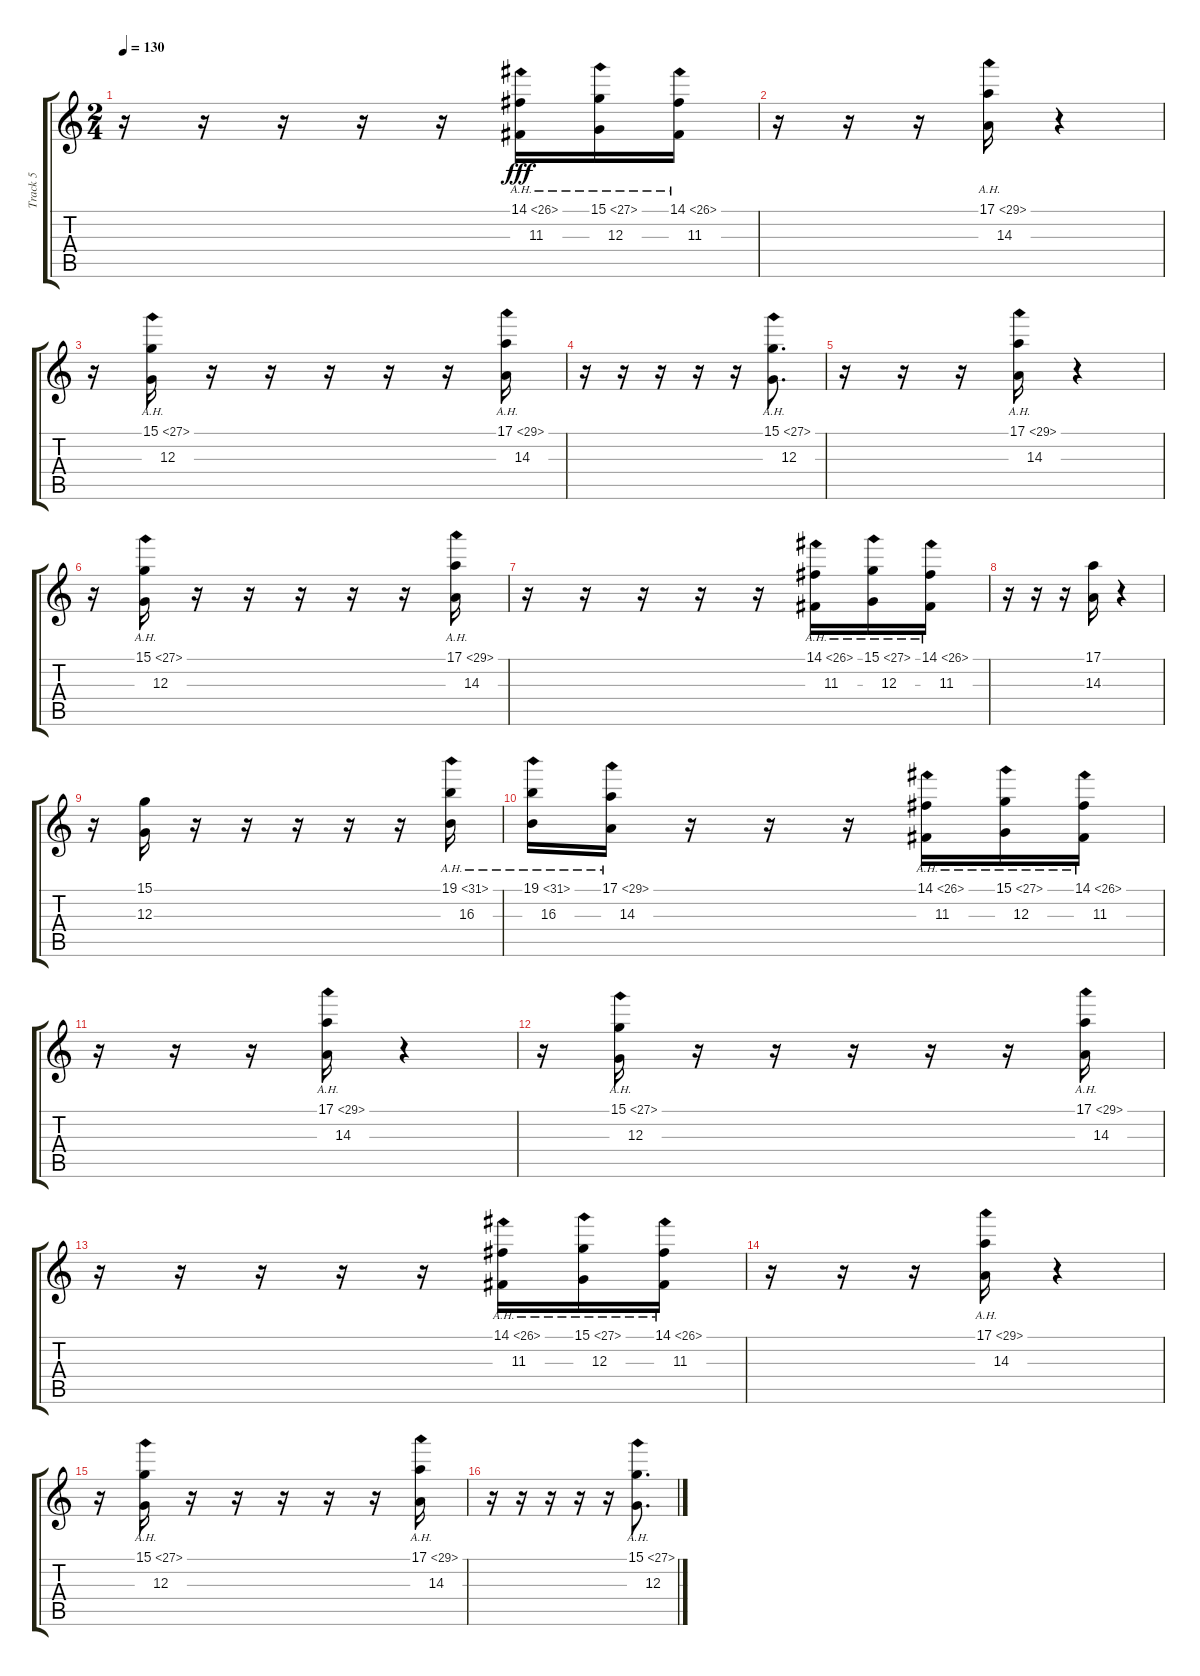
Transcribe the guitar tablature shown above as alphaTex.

\track ("Track 5" "Track 5") {instrument synthstrings1}
\staff {score tabs}
\tuning (E4 B3 G3 D3 A2 E2) {hide}
\ts (2 4)
\tempo 130
\clef g2
\ks c
r.16{dy fff} r.16 r.16 r.16 r.16 (14.1{ah 12} 11.3).16 (15.1{ah 12} 12.3).16 (14.1{ah 12} 11.3).16 |
r.16 r.16 r.16 (17.1{ah 12} 14.3).16 r.4 |
r.16 (15.1{ah 12} 12.3).16 r.16 r.16 r.16 r.16 r.16 (17.1{ah 12} 14.3).16 |
r.16 r.16 r.16 r.16 r.16 (15.1{ah 12} 12.3).8{d} |
r.16 r.16 r.16 (17.1{ah 12} 14.3).16 r.4 |
r.16 (15.1{ah 12} 12.3).16 r.16 r.16 r.16 r.16 r.16 (17.1{ah 12} 14.3).16 |
r.16 r.16 r.16 r.16 r.16 (14.1{ah 12} 11.3).16 (15.1{ah 12} 12.3).16 (14.1{ah 12} 11.3).16 |
r.16 r.16 r.16 (17.1 14.3).16 r.4 |
r.16 (15.1 12.3).16 r.16 r.16 r.16 r.16 r.16 (19.1{ah 12} 16.3).16 |
(19.1{ah 12} 16.3).16 (17.1{ah 12} 14.3).16 r.16 r.16 r.16 (14.1{ah 12} 11.3).16 (15.1{ah 12} 12.3).16 (14.1{ah 12} 11.3).16 |
r.16 r.16 r.16 (17.1{ah 12} 14.3).16 r.4 |
r.16 (15.1{ah 12} 12.3).16 r.16 r.16 r.16 r.16 r.16 (17.1{ah 12} 14.3).16 |
r.16 r.16 r.16 r.16 r.16 (14.1{ah 12} 11.3).16 (15.1{ah 12} 12.3).16 (14.1{ah 12} 11.3).16 |
r.16 r.16 r.16 (17.1{ah 12} 14.3).16 r.4 |
r.16 (15.1{ah 12} 12.3).16 r.16 r.16 r.16 r.16 r.16 (17.1{ah 12} 14.3).16 |
r.16 r.16 r.16 r.16 r.16 (15.1{ah 12} 12.3).8{d}
